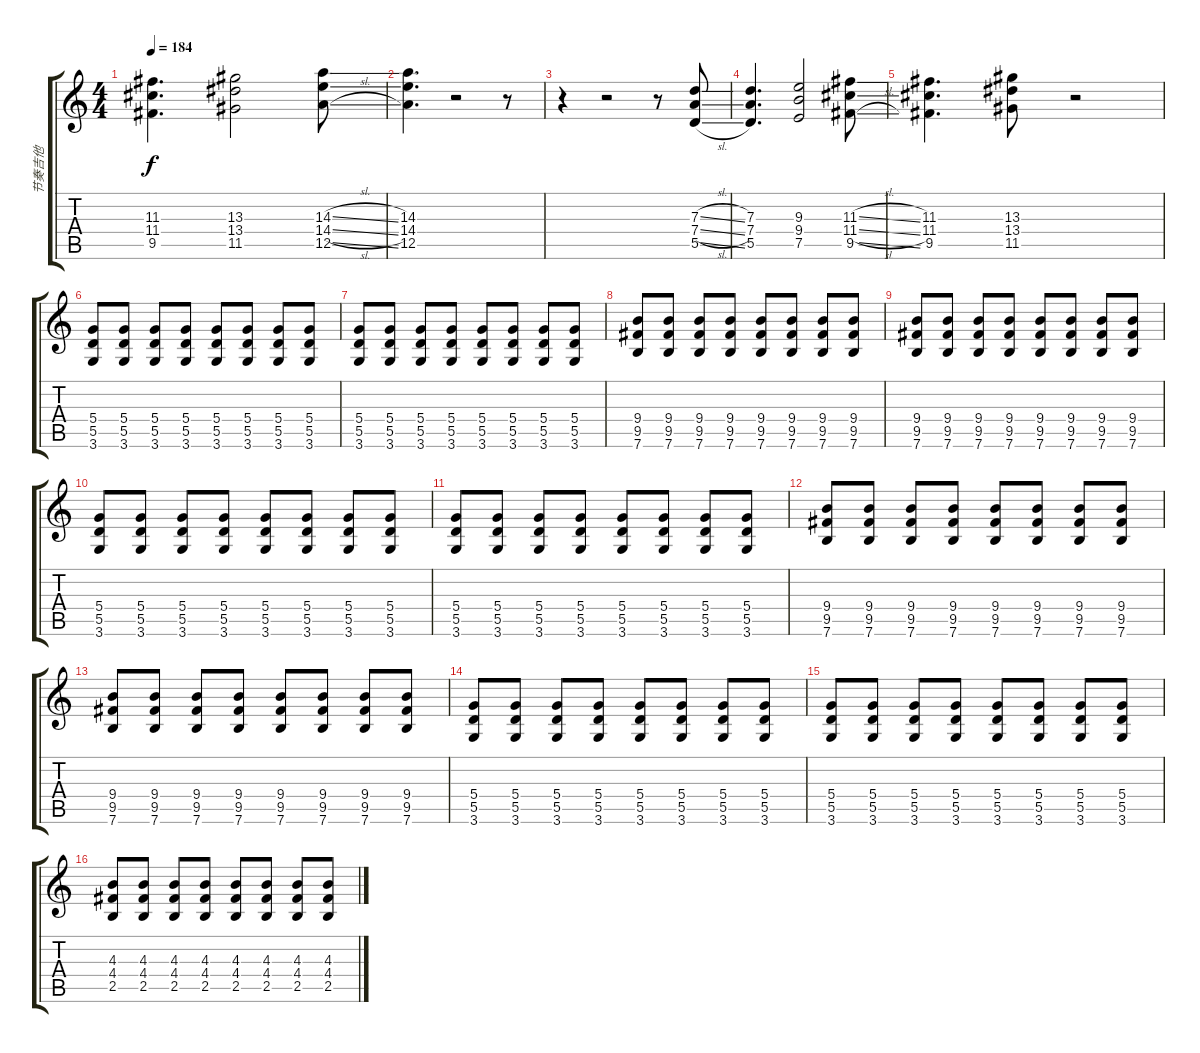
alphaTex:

\track ("节奏吉他" "节奏吉他") {instrument distortionguitar}
\staff {score tabs}
\tuning (E4 B3 G3 D3 A2 E2) {hide}
\ts (4 4)
\tempo 184
\clef g2
\ks c
(11.3 11.4 9.5).4{d dy f} (13.3 13.4 11.5).2 (14.3{sl} 14.4{sl} 12.5{sl}).8 |
(14.3 14.4 12.5).4{d} r.2 r.8 |
r.4 r.2 r.8 (7.3{sl} 7.4{sl} 5.5{sl}).8 |
(7.3 7.4 5.5).4{d} (9.3 9.4 7.5).2 (11.3{sl} 11.4{sl} 9.5{sl}).8 |
(11.3 11.4 9.5).4{d} (13.3 13.4 11.5).8 r.2 |
(5.4 5.5 3.6).8 (5.4 5.5 3.6).8 (5.4 5.5 3.6).8 (5.4 5.5 3.6).8 (5.4 5.5 3.6).8 (5.4 5.5 3.6).8 (5.4 5.5 3.6).8 (5.4 5.5 3.6).8 |
(5.4 5.5 3.6).8 (5.4 5.5 3.6).8 (5.4 5.5 3.6).8 (5.4 5.5 3.6).8 (5.4 5.5 3.6).8 (5.4 5.5 3.6).8 (5.4 5.5 3.6).8 (5.4 5.5 3.6).8 |
(9.4 9.5 7.6).8 (9.4 9.5 7.6).8 (9.4 9.5 7.6).8 (9.4 9.5 7.6).8 (9.4 9.5 7.6).8 (9.4 9.5 7.6).8 (9.4 9.5 7.6).8 (9.4 9.5 7.6).8 |
(9.4 9.5 7.6).8 (9.4 9.5 7.6).8 (9.4 9.5 7.6).8 (9.4 9.5 7.6).8 (9.4 9.5 7.6).8 (9.4 9.5 7.6).8 (9.4 9.5 7.6).8 (9.4 9.5 7.6).8 |
(5.4 5.5 3.6).8 (5.4 5.5 3.6).8 (5.4 5.5 3.6).8 (5.4 5.5 3.6).8 (5.4 5.5 3.6).8 (5.4 5.5 3.6).8 (5.4 5.5 3.6).8 (5.4 5.5 3.6).8 |
(5.4 5.5 3.6).8 (5.4 5.5 3.6).8 (5.4 5.5 3.6).8 (5.4 5.5 3.6).8 (5.4 5.5 3.6).8 (5.4 5.5 3.6).8 (5.4 5.5 3.6).8 (5.4 5.5 3.6).8 |
(9.4 9.5 7.6).8 (9.4 9.5 7.6).8 (9.4 9.5 7.6).8 (9.4 9.5 7.6).8 (9.4 9.5 7.6).8 (9.4 9.5 7.6).8 (9.4 9.5 7.6).8 (9.4 9.5 7.6).8 |
(9.4 9.5 7.6).8 (9.4 9.5 7.6).8 (9.4 9.5 7.6).8 (9.4 9.5 7.6).8 (9.4 9.5 7.6).8 (9.4 9.5 7.6).8 (9.4 9.5 7.6).8 (9.4 9.5 7.6).8 |
(5.4 5.5 3.6).8 (5.4 5.5 3.6).8 (5.4 5.5 3.6).8 (5.4 5.5 3.6).8 (5.4 5.5 3.6).8 (5.4 5.5 3.6).8 (5.4 5.5 3.6).8 (5.4 5.5 3.6).8 |
(5.4 5.5 3.6).8 (5.4 5.5 3.6).8 (5.4 5.5 3.6).8 (5.4 5.5 3.6).8 (5.4 5.5 3.6).8 (5.4 5.5 3.6).8 (5.4 5.5 3.6).8 (5.4 5.5 3.6).8 |
(4.3 4.4 2.5).8 (4.3 4.4 2.5).8 (4.3 4.4 2.5).8 (4.3 4.4 2.5).8 (4.3 4.4 2.5).8 (4.3 4.4 2.5).8 (4.3 4.4 2.5).8 (4.3 4.4 2.5).8
